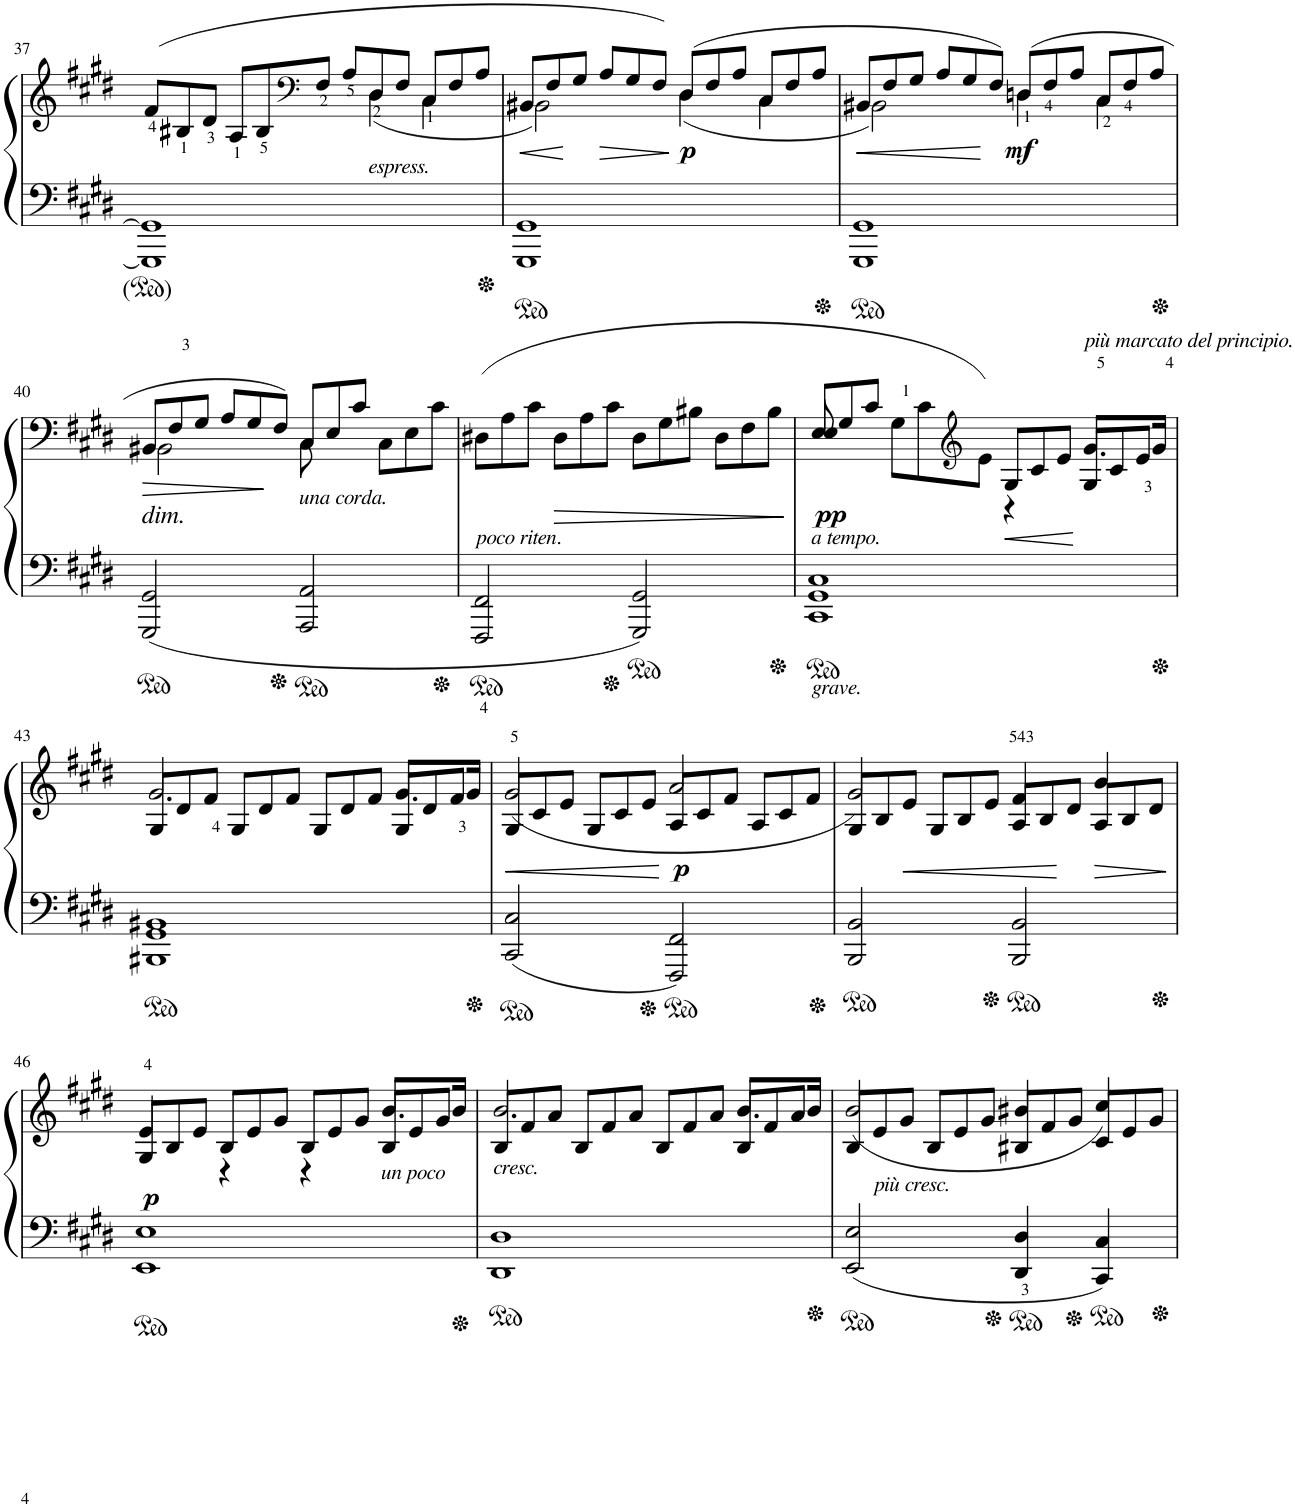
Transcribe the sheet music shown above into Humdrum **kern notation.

**kern	**kern	**dynam
*part1	*part1	*part1
*staff2	*staff1	*staff1/2
*I"Piano	*	*
*I'Pno.	*	*
!!LO:PB:g=z
*clefF4	*clefG2	*
*k[f#c#g#d#]	*k[f#c#g#d#]	*
*M4/4	*M4/4	*
*met(c)	*met(c)	*
*	*Xbrackettup	*
=37	=37	=37
*	*^	*
1GGG#] 1GG#]	(12f#/L	2ryy	.
.	12B#X/	.	.
.	12d#/J	.	.
.	12A/L	.	.
.	12B#/	.	.
*	*clefF4	*	*
.	12F#/J	.	.
*	*	*brackettup	*
.	12A/L	12ryy	.
!	!LO:TX:b:i:t=espress.	!	!
.	12D#/	(6D#\	.
.	12F#/J	.	.
*	*Xbrackettup	*	*
.	12C#/L	4C#\	.
.	12F#/	.	.
.	12A/J	.	.
=38	=38	=38	=38
!	!	!	!LO:HP:b
1GGG# 1GG#	12BB#X/L	2BB#\)	<
.	12F#/	.	.
.	12G#/J	.	.
!	!	!	!LO:HP:n=1:b
.	12A/L	.	[ >
.	12G#/	.	.
.	12F#/J)	.	.
!	!	!	!LO:DY:n=1:b
.	(12D#/L	(4D#\	] p
.	12F#/	.	.
.	12A/J	.	.
.	12C#/L	4C#\	.
.	12F#/	.	.
.	12A/J	.	.
=39	=39	=39	=39
!	!	!	!LO:HP:b
1GGG# 1GG#	12BB#X/L	2BB#\)	<
.	12F#/	.	.
.	12G#/J	.	.
.	12A/L	.	.
.	12G#/	.	.
.	12F#/J)	.	.
!	!	!	!LO:DY:n=1:b
.	(12Dn/L	4D\	[ mf
.	12F#/	.	.
.	12A/J	.	.
.	12C#/L	4C#\	.
.	12F#/	.	.
.	12A/J	.	.
!!LO:LB:g=z	!!
=40	=40	=40	=40
!	!LO:TX:b:i:t=dim.	!	!
!	!	!	!LO:HP:b
2GGG#/ 2GG#/	12BB#X/L	2BB#\	>
.	12F#/	.	.
.	12G#/J	.	.
.	12A/L	.	.
.	12G#/	.	.
.	12F#/J)	.	.
!	!LO:TX:b:i:t=una corda.	!	!
2AAA/ 2AA/	12C#/L	8C#\	]
.	12E/	.	.
.	.	4.ryy	.
.	12c#/J	.	.
.	12C#\L	.	.
.	12E\	.	.
.	12c#\J	.	.
*	*v	*v	*
=41	=41	=41
!	!LO:TX:b:i:t=poco riten	!
!	!LO:TX:b:t=.	!
2FFF#/ 2FF#/	(12D#X\L	.
.	12A\	.
.	12c#\J	.
!	!	!LO:HP:b
.	12D#\L	>
.	12A\	.
.	12c#\J	.
2GGG#/ 2GG#/	12D#\L	.
.	12G#\	.
.	12B#X\J	.
.	12D#\L	.
.	12F#\	.
.	12B#\J	.
.	.	]
=42	=42	=42
*	*brackettup	*
*	*^	*
!	!LO:TX:b:i:t=a tempo.	!	!
!LO:TX:b:i:t=grave.	!	!	!
!	!	!	!LO:DY:b
1CC# 1GG# 1C#	12E/L	8E/	pp
.	12G#/	.	.
.	.	4.ryy	.
.	12c#/J	.	.
*	*Xbrackettup	*	*
.	12G#\L	.	.
.	12c#\	.	.
*	*clefG2	*	*
.	12e\J)	.	.
*	*brackettup	*	*
!	!	!	!LO:HP:b
.	12G#/L	4r	<
.	12c#/	.	.
.	12e/J	.	.
!	!LO:TX:a:i:t=più marcato del principio.	!	!
.	12G#/L	8.g#/L	[
.	12c#/	.	.
.	12e</J	.	.
.	.	16g#/Jk	.
!!LO:LB:g=z	!!
=43	=43	=43	=43
1BBB#X 1GG# 1BB#X	12G#/L	2.g#/	.
.	12d#/	.	.
.	12f#</J	.	.
.	12G#/L	.	.
.	12d#/	.	.
.	12f#/J	.	.
.	12G#/L	.	.
.	12d#/	.	.
.	12f#/J	.	.
.	12G#/L	8.g#/L	.
.	12d#/	.	.
.	12f#</J	.	.
.	.	16g#/Jk	.
=44	=44	=44	=44
!	!	!	!LO:HP:b
2CC#/ 2C#/	12G#/L	(2g#/	<
.	12c#/	.	.
.	12e/J	.	.
.	12G#/L	.	.
.	12c#/	.	.
.	12e/J	.	.
!	!	!	!LO:DY:n=1:b
2FFF#/ 2FF#/	12A/L	2a/	[ p
.	12c#/	.	.
.	12f#/J	.	.
.	12A/L	.	.
.	12c#/	.	.
.	12f#/J	.	.
=45	=45	=45	=45
2BBB/ 2BB/	12G#/L	2g#/)	.
.	12B/	.	.
!	!	!	!LO:HP:b
.	12e/J	.	<
.	12G#/L	.	.
.	12B/	.	.
.	12e/J	.	.
2BBB/ 2BB/	12A/L	4f#/	.
.	12B/	.	.
.	12d#/J	.	[
!	!	!	!LO:HP:b
.	12A/L	4b/	>
.	12B/	.	.
.	12d#/J	.	.
*	*v	*v	*
.	.	]
!!LO:LB:g=z
=46	=46	=46
*	*^	*
!	!	!	!LO:DY:b
1EE 1E	12G#/L	4e/	p
.	12B/	.	.
.	12e/J	.	.
.	12B/L	4r	.
.	12e/	.	.
.	12g#/J	.	.
.	12B/L	4r	.
.	12e/	.	.
.	12g#/J	.	.
!	!LO:TX:b:i:t=un poco	!	!
.	12B/L	8.b/L	.
.	12e/	.	.
.	12g#/J	.	.
.	.	16b/Jk	.
=47	=47	=47	=47
!	!LO:TX:b:i:t=cresc.	!	!
1DD# 1D#	12B/L	2.b/	.
.	12f#/	.	.
.	12a/J	.	.
.	12B/L	.	.
.	12f#/	.	.
.	12a/J	.	.
.	12B/L	.	.
.	12f#/	.	.
.	12a/J	.	.
.	12B/L	8.b/L	.
.	12f#/	.	.
.	12a/J	.	.
.	.	16b/Jk	.
=48	=48	=48	=48
2EE/ 2E/	12B/L	(2b/	.
!	!LO:TX:b:i:t=più cresc.	!	!
.	12e/	.	.
.	12g#/J	.	.
.	12B/L	.	.
.	12e/	.	.
.	12g#/J	.	.
4DD#/ 4D#/	12B#X/L	4b#X/	.
.	12f#/	.	.
.	12g#/J	.	.
4CC#/ 4C#/	12c#/L	4cc#/)	.
.	12e/	.	.
.	12g#/J	.	.
*	*v	*v	*
=	=	=
*-	*-	*-
